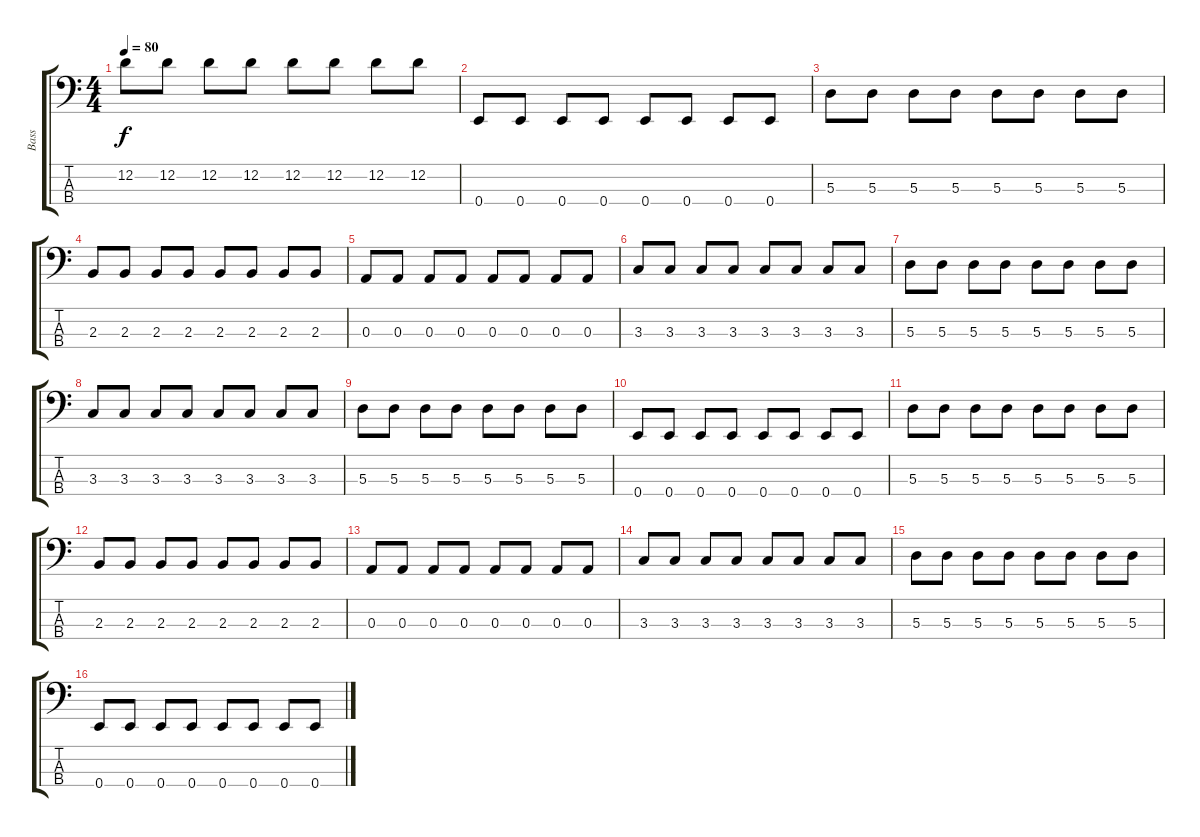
\track ("Bass" "Bass") {instrument electricbassfinger}
\staff {score tabs}
\tuning (G2 D2 A1 E1) {hide}
\ts (4 4)
\tempo 80
\clef f4
\ks c
12.2.8{dy f} 12.2.8 12.2.8 12.2.8 12.2.8 12.2.8 12.2.8 12.2.8 |
0.4.8 0.4.8 0.4.8 0.4.8 0.4.8 0.4.8 0.4.8 0.4.8 |
5.3.8 5.3.8 5.3.8 5.3.8 5.3.8 5.3.8 5.3.8 5.3.8 |
2.3.8 2.3.8 2.3.8 2.3.8 2.3.8 2.3.8 2.3.8 2.3.8 |
0.3.8 0.3.8 0.3.8 0.3.8 0.3.8 0.3.8 0.3.8 0.3.8 |
3.3.8 3.3.8 3.3.8 3.3.8 3.3.8 3.3.8 3.3.8 3.3.8 |
5.3.8 5.3.8 5.3.8 5.3.8 5.3.8 5.3.8 5.3.8 5.3.8 |
3.3.8 3.3.8 3.3.8 3.3.8 3.3.8 3.3.8 3.3.8 3.3.8 |
5.3.8 5.3.8 5.3.8 5.3.8 5.3.8 5.3.8 5.3.8 5.3.8 |
0.4.8 0.4.8 0.4.8 0.4.8 0.4.8 0.4.8 0.4.8 0.4.8 |
5.3.8 5.3.8 5.3.8 5.3.8 5.3.8 5.3.8 5.3.8 5.3.8 |
2.3.8 2.3.8 2.3.8 2.3.8 2.3.8 2.3.8 2.3.8 2.3.8 |
0.3.8 0.3.8 0.3.8 0.3.8 0.3.8 0.3.8 0.3.8 0.3.8 |
3.3.8 3.3.8 3.3.8 3.3.8 3.3.8 3.3.8 3.3.8 3.3.8 |
5.3.8 5.3.8 5.3.8 5.3.8 5.3.8 5.3.8 5.3.8 5.3.8 |
0.4.8 0.4.8 0.4.8 0.4.8 0.4.8 0.4.8 0.4.8 0.4.8
